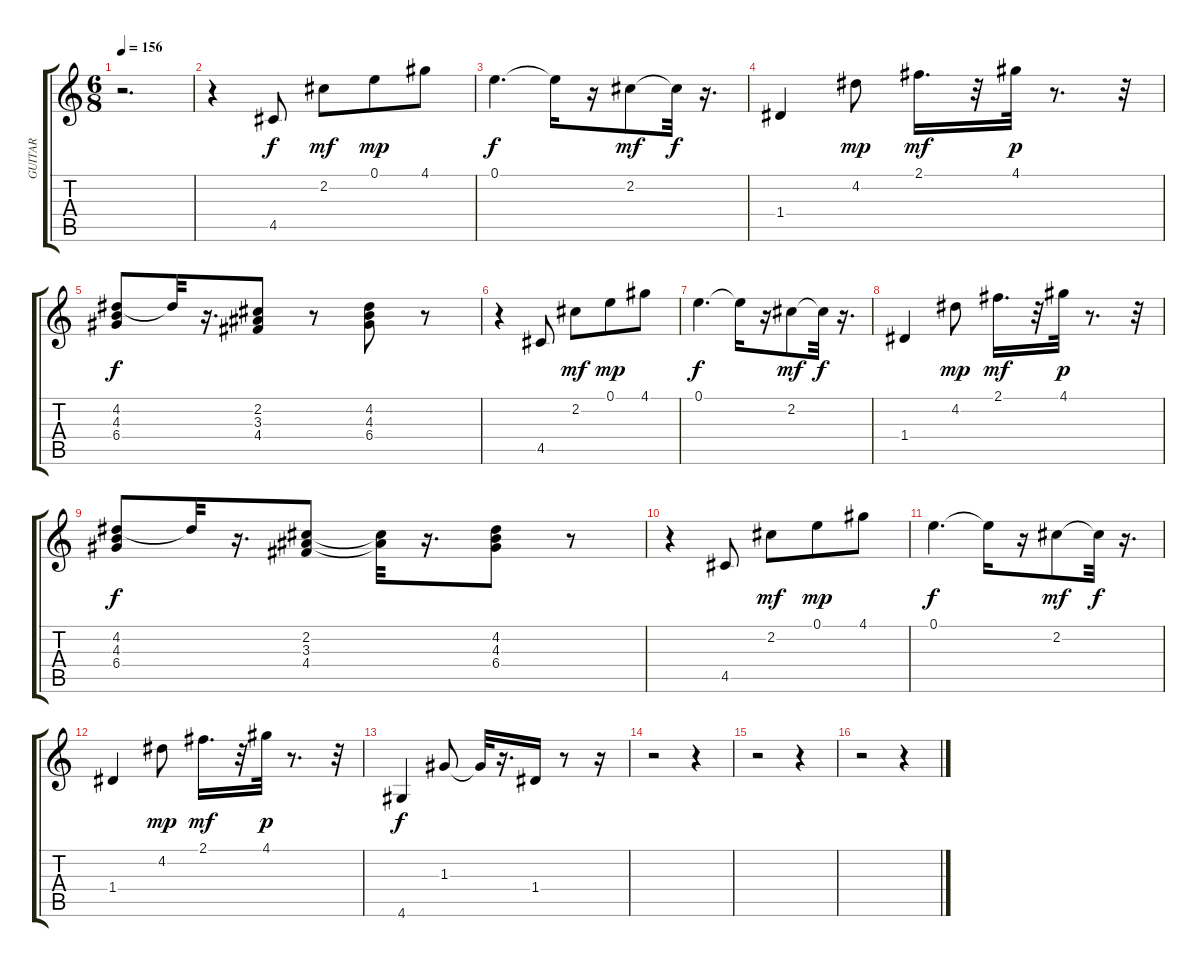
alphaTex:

\track ("GUITAR" "GUITAR") {instrument acousticguitarsteel}
\staff {score tabs}
\tuning (E4 B3 G3 D3 A2 E2) {hide}
\ts (6 8)
\tempo 156
\clef g2
\ks c
r.2{d dy f} |
r.4 4.5.8 2.2.8{dy mf} 0.1.8{dy mp} 4.1.8 |
0.1.4{d dy f} 0.1{t}.16 r.16 2.2.8{dy mf} 2.2{t}.32{dy f} r.16{d} |
1.4.4 4.2.8{dy mp} 2.1.16{d dy mf} r.32 4.1.32{dy p} r.8{d} r.32 |
(4.2 4.3 6.4).8{dy f} 4.2{t}.32 r.16{d} (2.2 3.3 4.4).8 r.8 (4.2 4.3 6.4).8 r.8 |
r.4 4.5.8 2.2.8{dy mf} 0.1.8{dy mp} 4.1.8 |
0.1.4{d dy f} 0.1{t}.16 r.16 2.2.8{dy mf} 2.2{t}.32{dy f} r.16{d} |
1.4.4 4.2.8{dy mp} 2.1.16{d dy mf} r.32 4.1.32{dy p} r.8{d} r.32 |
(4.2 4.3 6.4).8{dy f} 4.2{t}.32 r.16{d} (2.2 3.3 4.4).8 (2.2{t} 3.3{t}).32 r.16{d} (4.2 4.3 6.4).8 r.8 |
r.4 4.5.8 2.2.8{dy mf} 0.1.8{dy mp} 4.1.8 |
0.1.4{d dy f} 0.1{t}.16 r.16 2.2.8{dy mf} 2.2{t}.32{dy f} r.16{d} |
1.4.4 4.2.8{dy mp} 2.1.16{d dy mf} r.32 4.1.32{dy p} r.8{d} r.32 |
4.6.4{dy f} 1.3.8 1.3{t}.32 r.16{d} 1.4.16 r.8 r.16 |
r.2 r.4 |
r.2 r.4 |
r.2 r.4
